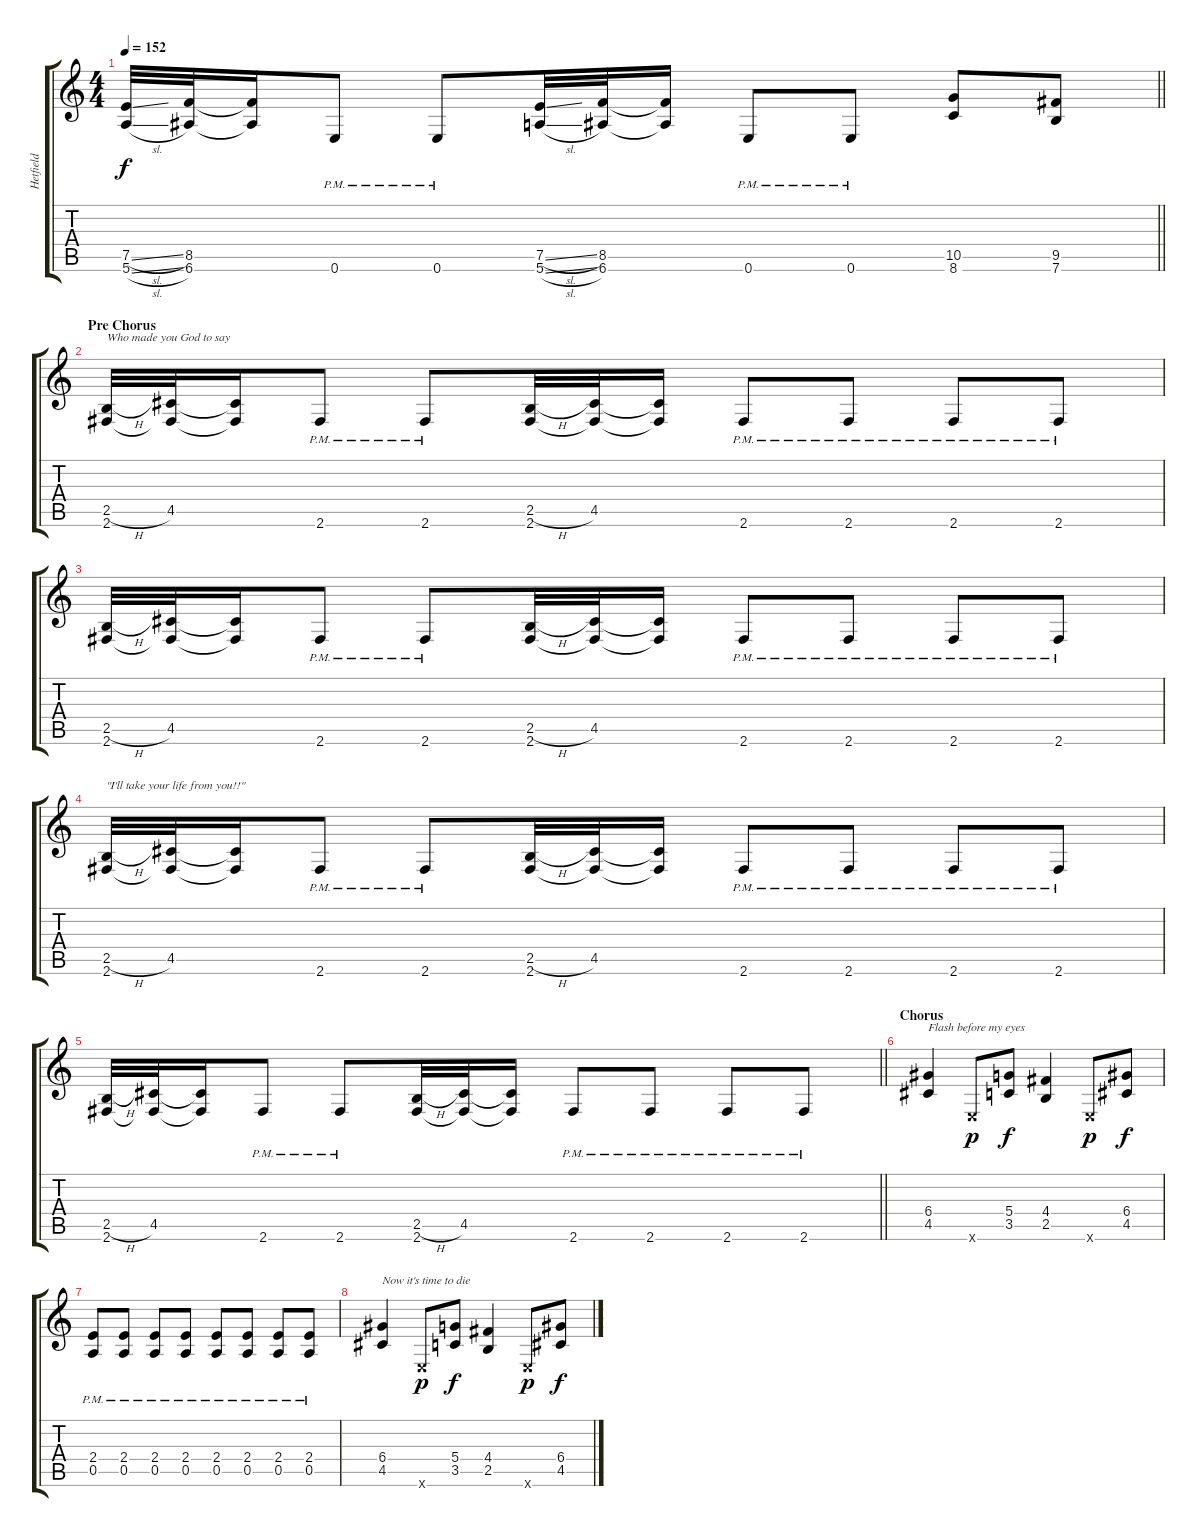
\track ("Hetfield" "Hetfield") {instrument distortionguitar}
\staff {score tabs}
\tuning (E4 B3 G3 D3 A2 E2) {hide}
\ts (4 4)
\tempo 152
\clef g2
\barLineRight lightlight
\ks c
(7.5{sl} 5.6{sl}).32{dy f} (8.5 6.6).32 (8.5{t} 6.6{t}).16 0.6{pm}.8 0.6{pm}.8 (7.5{sl} 5.6{sl}).32 (8.5 6.6).32 (8.5{t} 6.6{t}).16 0.6{pm}.8 0.6{pm}.8 (10.5 8.6).8 (9.5 7.6).8 |
\section ("" "Pre Chorus")
(2.5{h} 2.6).32{txt "Who made you God to say "} (4.5 2.6{t}).32 (4.5{t} 2.6{t}).16 2.6{pm}.8 2.6{pm}.8 (2.5{h} 2.6).32 (4.5 2.6{t}).32 (4.5{t} 2.6{t}).16 2.6{pm}.8 2.6{pm}.8 2.6{pm}.8 2.6{pm}.8 |
(2.5{h} 2.6).32 (4.5 2.6{t}).32 (4.5{t} 2.6{t}).16 2.6{pm}.8 2.6{pm}.8 (2.5{h} 2.6).32 (4.5 2.6{t}).32 (4.5{t} 2.6{t}).16 2.6{pm}.8 2.6{pm}.8 2.6{pm}.8 2.6{pm}.8 |
(2.5{h} 2.6).32{txt "\"I'll take your life from you!!\""} (4.5 2.6{t}).32 (4.5{t} 2.6{t}).16 2.6{pm}.8 2.6{pm}.8 (2.5{h} 2.6).32 (4.5 2.6{t}).32 (4.5{t} 2.6{t}).16 2.6{pm}.8 2.6{pm}.8 2.6{pm}.8 2.6{pm}.8 |
\barLineRight lightlight
(2.5{h} 2.6).32 (4.5 2.6{t}).32 (4.5{t} 2.6{t}).16 2.6{pm}.8 2.6{pm}.8 (2.5{h} 2.6).32 (4.5 2.6{t}).32 (4.5{t} 2.6{t}).16 2.6{pm}.8 2.6{pm}.8 2.6{pm}.8 2.6{pm}.8 |
\section ("" "Chorus")
(6.4 4.5).4{txt "Flash before my eyes"} 0.6{x}.8{dy p} (5.4 3.5).8{dy f} (4.4 2.5).4 0.6{x}.8{dy p} (6.4 4.5).8{dy f} |
(2.4{pm} 0.5{pm}).8 (2.4{pm} 0.5{pm}).8 (2.4{pm} 0.5{pm}).8 (2.4{pm} 0.5{pm}).8 (2.4{pm} 0.5{pm}).8 (2.4{pm} 0.5{pm}).8 (2.4{pm} 0.5{pm}).8 (2.4{pm} 0.5{pm}).8 |
(6.4 4.5).4{txt "Now it's time to die"} 0.6{x}.8{dy p} (5.4 3.5).8{dy f} (4.4 2.5).4 0.6{x}.8{dy p} (6.4 4.5).8{dy f}
